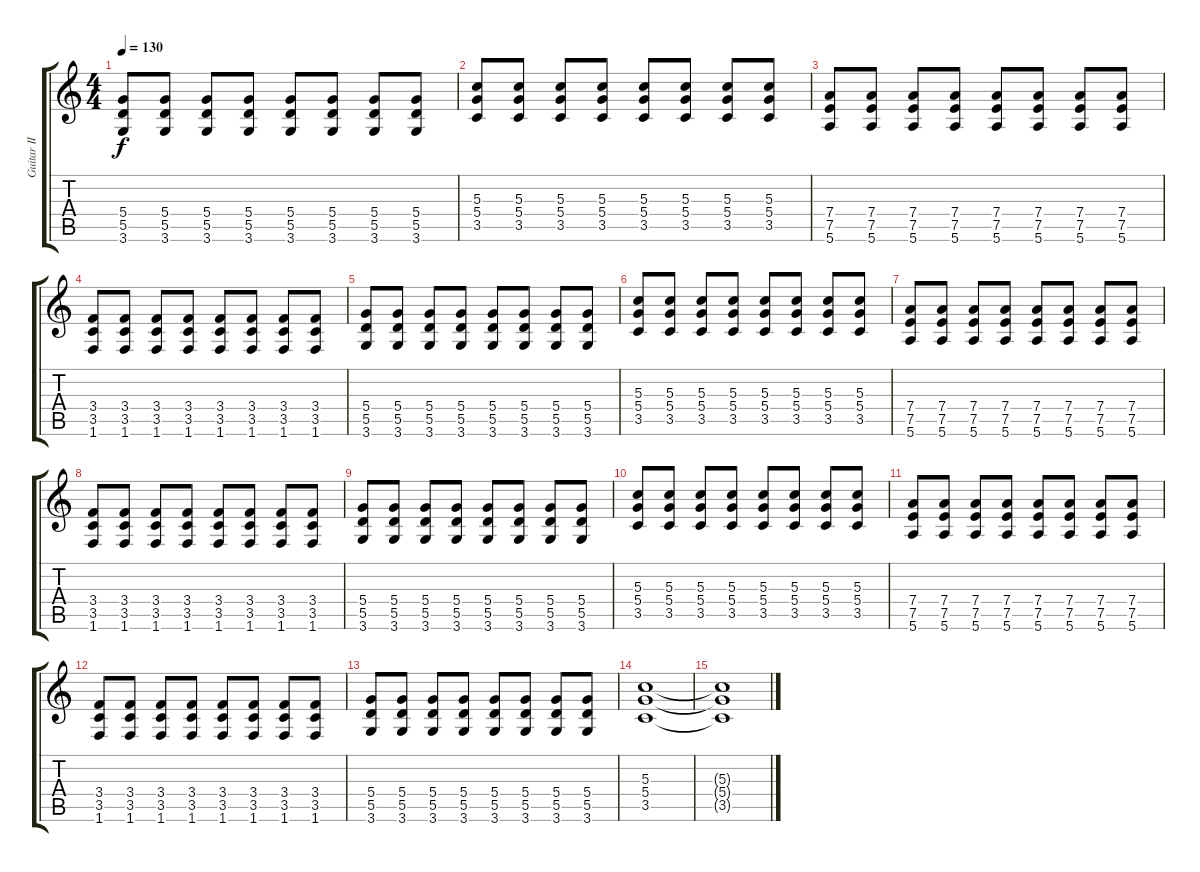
\track ("Guitar II" "Guitar II") {instrument distortionguitar}
\staff {score tabs}
\tuning (E4 B3 G3 D3 A2 E2) {hide}
\ts (4 4)
\tempo 130
\clef g2
\ks c
(5.4 5.5 3.6).8{dy f} (5.4 5.5 3.6).8 (5.4 5.5 3.6).8 (5.4 5.5 3.6).8 (5.4 5.5 3.6).8 (5.4 5.5 3.6).8 (5.4 5.5 3.6).8 (5.4 5.5 3.6).8 |
(5.3 5.4 3.5).8 (5.3 5.4 3.5).8 (5.3 5.4 3.5).8 (5.3 5.4 3.5).8 (5.3 5.4 3.5).8 (5.3 5.4 3.5).8 (5.3 5.4 3.5).8 (5.3 5.4 3.5).8 |
(7.4 7.5 5.6).8 (7.4 7.5 5.6).8 (7.4 7.5 5.6).8 (7.4 7.5 5.6).8 (7.4 7.5 5.6).8 (7.4 7.5 5.6).8 (7.4 7.5 5.6).8 (7.4 7.5 5.6).8 |
(3.4 3.5 1.6).8 (3.4 3.5 1.6).8 (3.4 3.5 1.6).8 (3.4 3.5 1.6).8 (3.4 3.5 1.6).8 (3.4 3.5 1.6).8 (3.4 3.5 1.6).8 (3.4 3.5 1.6).8 |
(5.4 5.5 3.6).8 (5.4 5.5 3.6).8 (5.4 5.5 3.6).8 (5.4 5.5 3.6).8 (5.4 5.5 3.6).8 (5.4 5.5 3.6).8 (5.4 5.5 3.6).8 (5.4 5.5 3.6).8 |
(5.3 5.4 3.5).8 (5.3 5.4 3.5).8 (5.3 5.4 3.5).8 (5.3 5.4 3.5).8 (5.3 5.4 3.5).8 (5.3 5.4 3.5).8 (5.3 5.4 3.5).8 (5.3 5.4 3.5).8 |
(7.4 7.5 5.6).8 (7.4 7.5 5.6).8 (7.4 7.5 5.6).8 (7.4 7.5 5.6).8 (7.4 7.5 5.6).8 (7.4 7.5 5.6).8 (7.4 7.5 5.6).8 (7.4 7.5 5.6).8 |
(3.4 3.5 1.6).8 (3.4 3.5 1.6).8 (3.4 3.5 1.6).8 (3.4 3.5 1.6).8 (3.4 3.5 1.6).8 (3.4 3.5 1.6).8 (3.4 3.5 1.6).8 (3.4 3.5 1.6).8 |
(5.4 5.5 3.6).8 (5.4 5.5 3.6).8 (5.4 5.5 3.6).8 (5.4 5.5 3.6).8 (5.4 5.5 3.6).8 (5.4 5.5 3.6).8 (5.4 5.5 3.6).8 (5.4 5.5 3.6).8 |
(5.3 5.4 3.5).8 (5.3 5.4 3.5).8 (5.3 5.4 3.5).8 (5.3 5.4 3.5).8 (5.3 5.4 3.5).8 (5.3 5.4 3.5).8 (5.3 5.4 3.5).8 (5.3 5.4 3.5).8 |
(7.4 7.5 5.6).8 (7.4 7.5 5.6).8 (7.4 7.5 5.6).8 (7.4 7.5 5.6).8 (7.4 7.5 5.6).8 (7.4 7.5 5.6).8 (7.4 7.5 5.6).8 (7.4 7.5 5.6).8 |
(3.4 3.5 1.6).8 (3.4 3.5 1.6).8 (3.4 3.5 1.6).8 (3.4 3.5 1.6).8 (3.4 3.5 1.6).8 (3.4 3.5 1.6).8 (3.4 3.5 1.6).8 (3.4 3.5 1.6).8 |
(5.4 5.5 3.6).8 (5.4 5.5 3.6).8 (5.4 5.5 3.6).8 (5.4 5.5 3.6).8 (5.4 5.5 3.6).8 (5.4 5.5 3.6).8 (5.4 5.5 3.6).8 (5.4 5.5 3.6).8 |
(5.3 5.4 3.5).1 |
(5.3{t} 5.4{t} 3.5{t}).1
